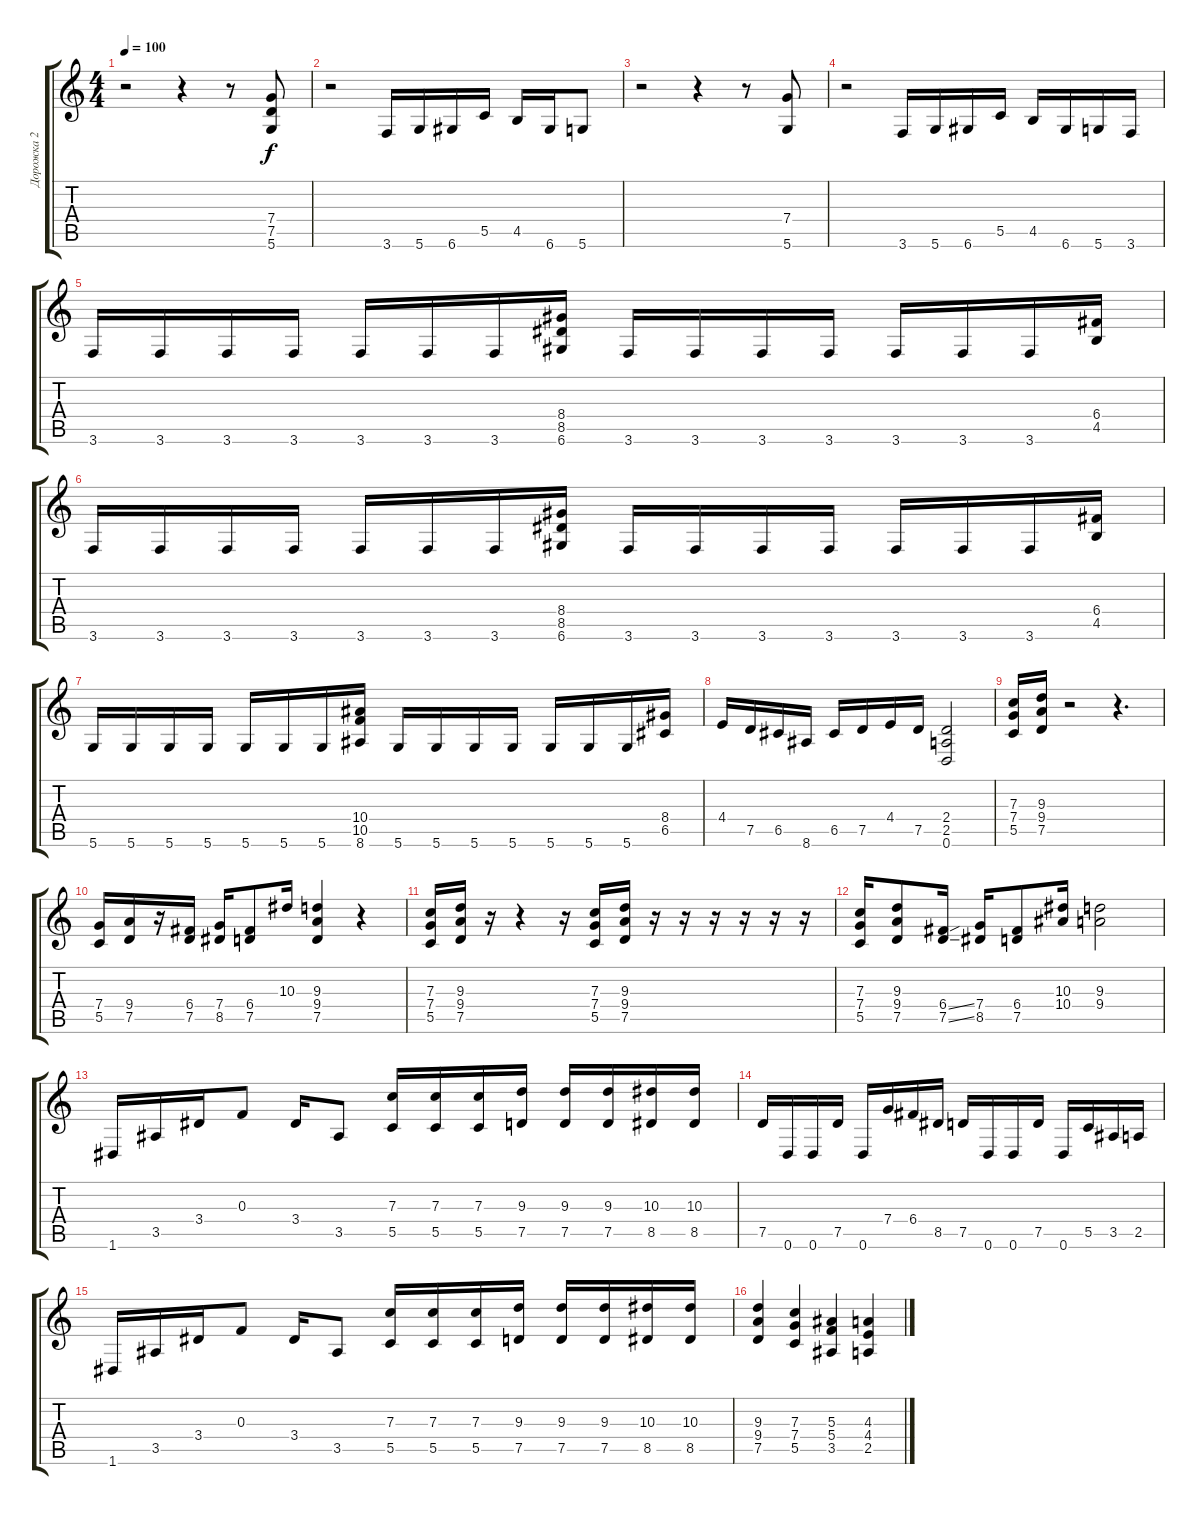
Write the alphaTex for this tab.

\track ("Дорожка 2" "Дорожка 2") {instrument slapbass1}
\staff {score tabs}
\tuning (D4 A3 F3 C3 G2 D2) {hide}
\ts (4 4)
\tempo 100
\clef g2
\ks c
r.2{dy f} r.4 r.8 (7.4 7.5 5.6).8 |
r.2 3.6.16 5.6.16 6.6.16 5.5.16 4.5.16 6.6.16 5.6.8 |
r.2 r.4 r.8 (7.4 5.6).8 |
r.2 3.6.16 5.6.16 6.6.16 5.5.16 4.5.16 6.6.16 5.6.16 3.6.16 |
3.6.16 3.6.16 3.6.16 3.6.16 3.6.16 3.6.16 3.6.16 (8.4 8.5 6.6).16 3.6.16 3.6.16 3.6.16 3.6.16 3.6.16 3.6.16 3.6.16 (6.4 4.5).16 |
3.6.16 3.6.16 3.6.16 3.6.16 3.6.16 3.6.16 3.6.16 (8.4 8.5 6.6).16 3.6.16 3.6.16 3.6.16 3.6.16 3.6.16 3.6.16 3.6.16 (6.4 4.5).16 |
5.6.16 5.6.16 5.6.16 5.6.16 5.6.16 5.6.16 5.6.16 (10.4 10.5 8.6).16 5.6.16 5.6.16 5.6.16 5.6.16 5.6.16 5.6.16 5.6.16 (8.4 6.5).16 |
4.4.16 7.5.16 6.5.16 8.6.16 6.5.16 7.5.16 4.4.16 7.5.16 (2.4 2.5 0.6).2 |
(7.3 7.4 5.5).16 (9.3 9.4 7.5).16 r.2 r.4{d} |
(7.4 5.5).16 (9.4 7.5).16 r.16 (6.4 7.5).16 (7.4 8.5).16 (6.4 7.5).8 10.3.16 (9.3 9.4 7.5).4 r.4 |
(7.3 7.4 5.5).16 (9.3 9.4 7.5).16 r.16 r.4 r.16 (7.3 7.4 5.5).16 (9.3 9.4 7.5).16 r.16 r.16 r.16 r.16 r.16 r.16 |
(7.3 7.4 5.5).16 (9.3 9.4 7.5).8 (6.4{ss} 7.5{ss}).16 (7.4 8.5).16 (6.4 7.5).8 (10.3 10.4).16 (9.3 9.4).2 |
1.6.16 3.5.16 3.4.16 0.3.8 3.4.16 3.5.8 (7.3 5.5).16 (7.3 5.5).16 (7.3 5.5).16 (9.3 7.5).16 (9.3 7.5).16 (9.3 7.5).16 (10.3 8.5).16 (10.3 8.5).16 |
7.5.16 0.6.16 0.6.16 7.5.16 0.6.16 7.4.16 6.4.16 8.5.16 7.5.16 0.6.16 0.6.16 7.5.16 0.6.16 5.5.16 3.5.16 2.5.16 |
1.6.16 3.5.16 3.4.16 0.3.8 3.4.16 3.5.8 (7.3 5.5).16 (7.3 5.5).16 (7.3 5.5).16 (9.3 7.5).16 (9.3 7.5).16 (9.3 7.5).16 (10.3 8.5).16 (10.3 8.5).16 |
(9.3 9.4 7.5).4 (7.3 7.4 5.5).4 (5.3 5.4 3.5).4 (4.3 4.4 2.5).4
